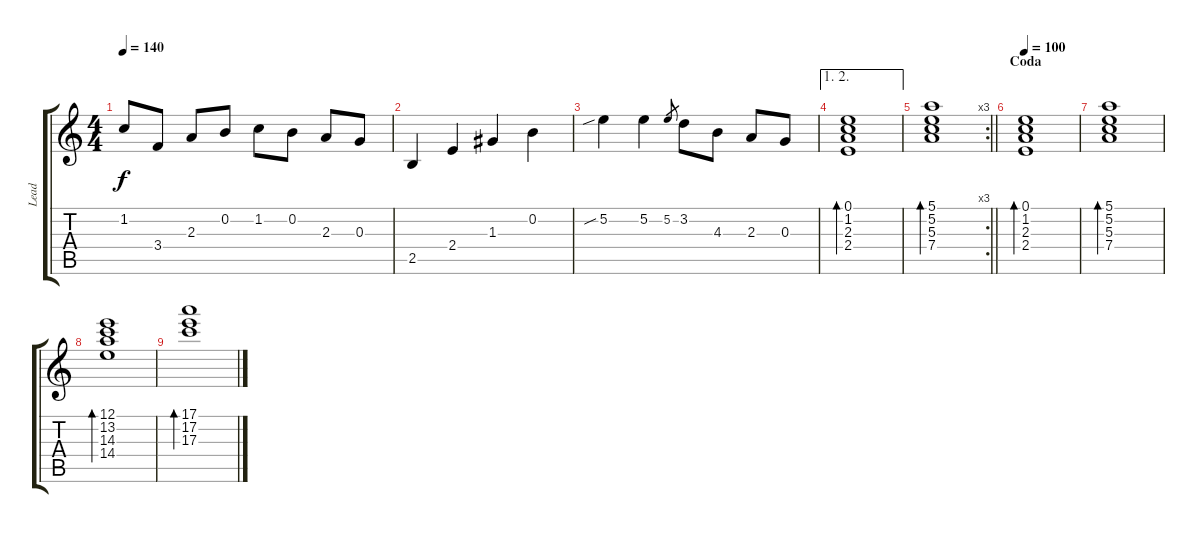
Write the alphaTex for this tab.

\track ("Lead" "Lead") {instrument electricguitarclean}
\staff {score tabs}
\tuning (E4 B3 G3 D3 A2 E2) {hide}
\ts (4 4)
\tempo 140
\clef g2
\ks c
1.2{t}.8{dy f} 3.4.8 2.3.8 0.2.8 1.2.8 0.2.8 2.3.8 0.3.8 |
2.5.4 2.4.4 1.3.4 0.2.4 |
5.2{sib}.4 5.2.4 5.2.8{gr} 3.2.8 4.3.8 2.3.8 0.3.8 |
\ae (1 2)
(0.1 1.2 2.3 2.4).1{bd 240} |
\rc 3
\barLineRight lightlight
(5.1 5.2 5.3 7.4).1{bd 240} |
\section ("" "Coda")
\tempo 100
(0.1 1.2 2.3 2.4).1{bd 240} |
(5.1 5.2 5.3 7.4).1{bd 240} |
(12.1 13.2 14.3 14.4).1{bd 240} |
(17.1 17.2 17.3).1{bd 240}
